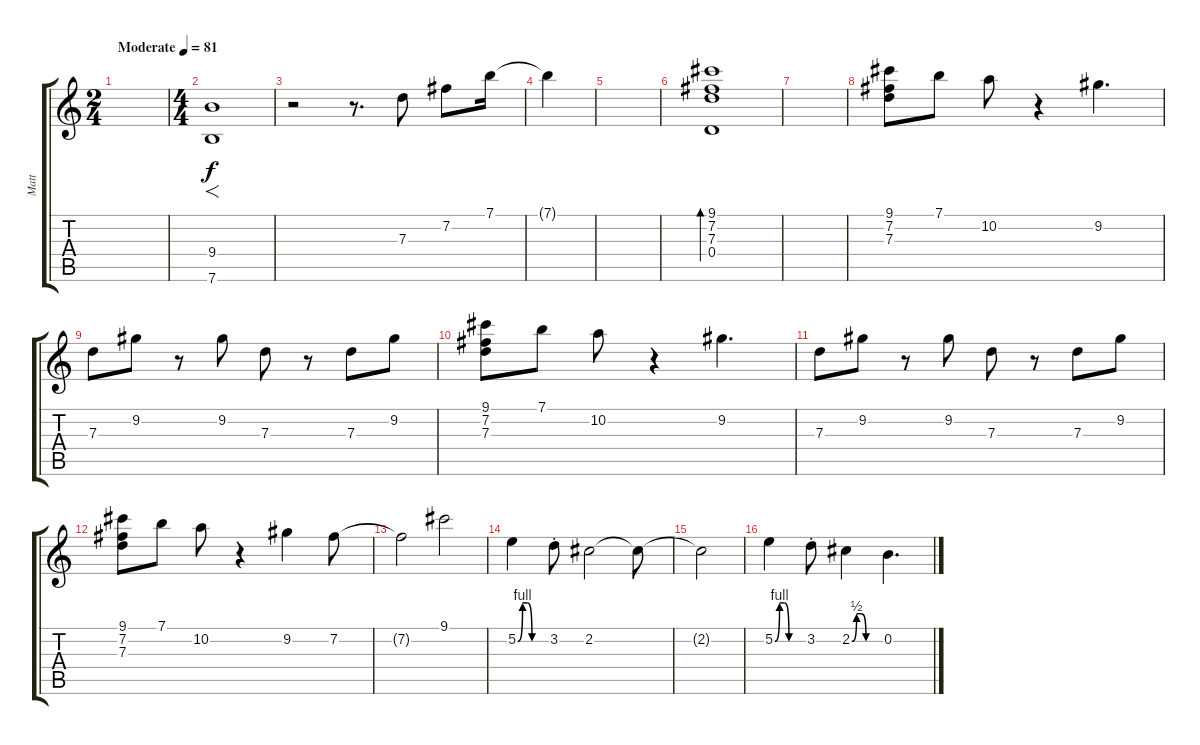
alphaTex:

\track ("Matt" "Matt") {instrument electricguitarjazz}
\staff {score tabs}
\tuning (E4 B3 G3 D3 A2 E2) {hide}
\ts (2 4)
\tempo (81 "Moderate")
\clef g2
\ks c
|
\ts (4 4)
(9.4 7.6).1{f} |
r.2 r.8{d} 7.3.8{volume 4} 7.2.8 7.1.16 |
7.1{t}.4 |
|
(9.1 7.2 7.3 0.4).1{bd 240} |
|
(9.1 7.2 7.3).8 7.1.8 10.2.8 r.4 9.2.4{d} |
7.3.8{volume 4} 9.2.8 r.8 9.2.8 7.3.8 r.8 7.3.8 9.2.8 |
(9.1 7.2 7.3).8{volume 8} 7.1.8 10.2.8 r.4 9.2.4{d} |
7.3.8{volume 4} 9.2.8 r.8 9.2.8 7.3.8 r.8 7.3.8 9.2.8 |
(9.1 7.2 7.3).8 7.1.8 10.2.8 r.4 9.2.4 7.2.8 |
7.2{t}.2 9.1.2{volume 5} |
5.2{be (custom 0 0 10 4 20 4 30 0 60 0)}.4{volume 8} 3.2{st}.8 2.2.2 2.2{t}.8 |
2.2{t}.2 |
5.2{be (custom 0 0 10 4 20 4 30 0 60 0)}.4{volume 8} 3.2{st}.8 2.2{be (custom 0 0 10 2 20 2 30 0 60 0)}.4 0.2.4{d}
